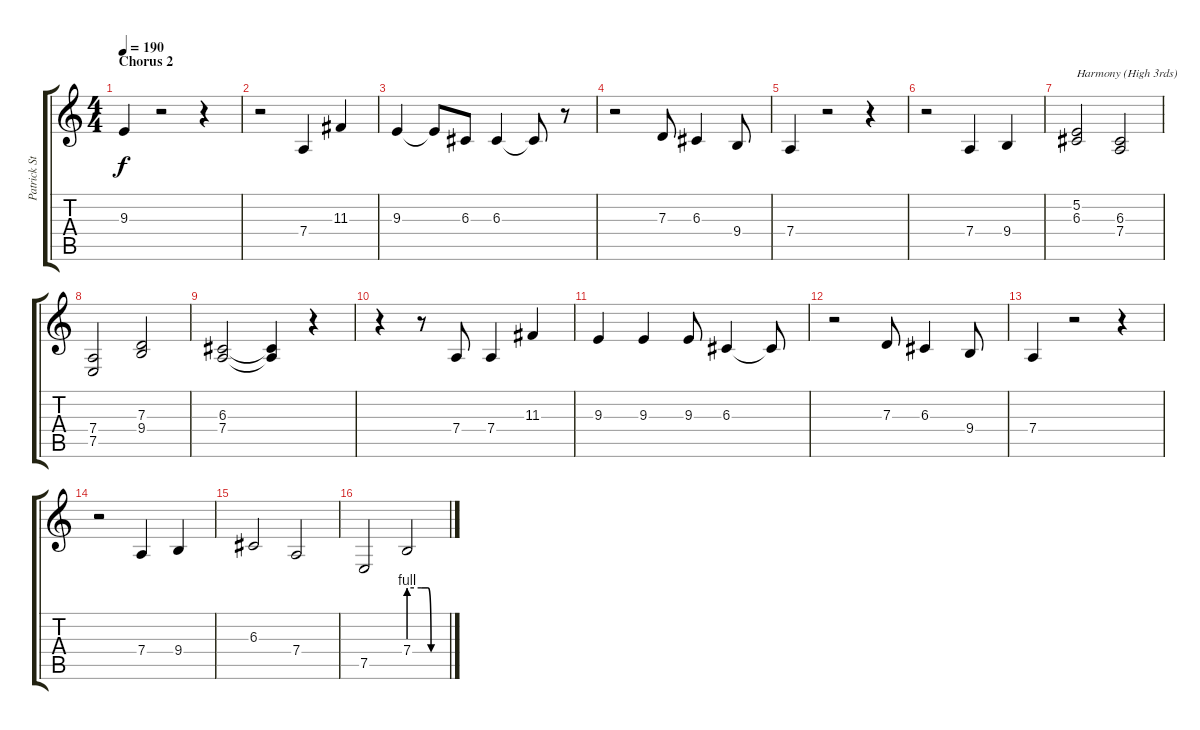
\track ("Patrick Stump (Lead Vocal and Harmonies)" "Patrick St") {instrument clarinet}
\staff {score tabs}
\tuning (E4 B3 G3 D3 A2 E2) {hide}
\ts (4 4)
\section ("" "Chorus 2")
\tempo 190
\clef g2
\ks c
9.3{t}.4{dy f} r.2 r.4 |
r.2 7.4.4 11.3.4 |
9.3.4 9.3{t}.8 6.3.8 6.3.4 6.3{t}.8 r.8 |
r.2 7.3.8 6.3.4 9.4.8 |
7.4.4 r.2 r.4 |
r.2 7.4.4 9.4.4 |
(5.2 6.3).2{txt "Harmony (High 3rds)"} (6.3 7.4).2 |
(7.4 7.5).2 (7.3 9.4).2 |
(6.3 7.4).2 (6.3{t} 7.4{t}).4 r.4 |
r.4 r.8 7.4.8 7.4.4 11.3.4 |
9.3.4 9.3.4 9.3.8 6.3.4 6.3{t}.8 |
r.2 7.3.8 6.3.4 9.4.8 |
7.4.4 r.2 r.4 |
r.2 7.4.4 9.4.4 |
6.3.2 7.4.2 |
7.5.2 7.4{be (custom 0 4 20 4 31 4 36 0 40 0 60 0)}.2
